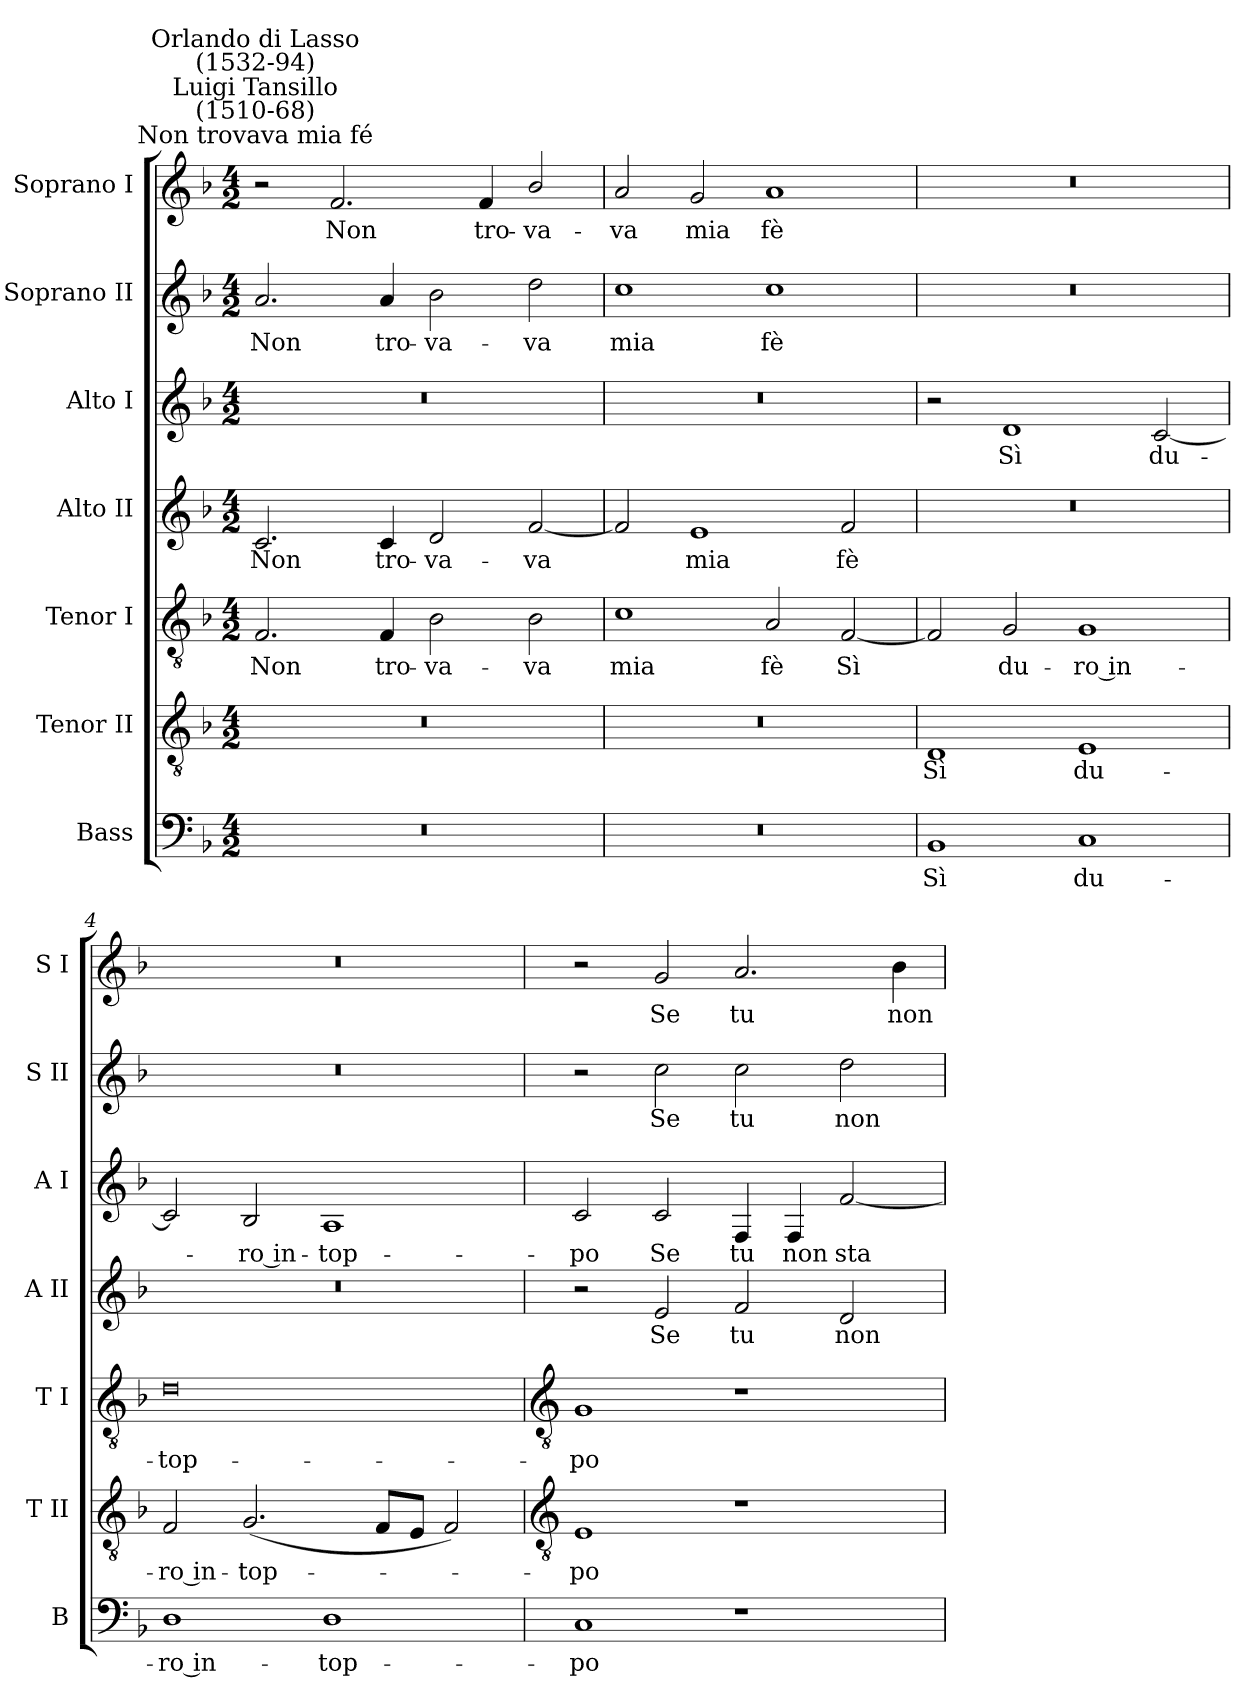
**kern	**text	**kern	**text	**kern	**text	**kern	**text	**kern	**text	**kern	**text	**kern	**text
*part7	*part7	*part6	*part6	*part5	*part5	*part4	*part4	*part3	*part3	*part2	*part2	*part1	*part1
*staff7	*staff7	*staff6	*staff6	*staff5	*staff5	*staff4	*staff4	*staff3	*staff3	*staff2	*staff2	*staff1	*staff1
*I"Bass	*	*I"Tenor II	*	*I"Tenor I	*	*I"Alto II	*	*I"Alto I	*	*I"Soprano II	*	*I"Soprano I	*
*I'B	*	*I'T II	*	*I'T I	*	*I'A II	*	*I'A I	*	*I'S II	*	*I'S I	*
*clefF4	*	*clefGv2	*	*clefGv2	*	*clefG2	*	*clefG2	*	*clefG2	*	*clefG2	*
*k[b-]	*	*k[b-]	*	*k[b-]	*	*k[b-]	*	*k[b-]	*	*k[b-]	*	*k[b-]	*
*F:	*	*F:	*	*F:	*	*F:	*	*F:	*	*F:	*	*F:	*
*M4/2	*	*M4/2	*	*M4/2	*	*M4/2	*	*M4/2	*	*M4/2	*	*M4/2	*
=1	=1	=1	=1	=1	=1	=1	=1	=1	=1	=1	=1	=1	=1
!	!	!	!	!	!	!	!	!	!	!	!	!LO:TX:a:cj:t=Non trovava mia fé	!
!	!	!	!	!	!	!	!	!	!	!	!	!LO:TX:a:cj:t=Luigi Tansillo\n(1510-68)	!
!	!	!	!	!	!	!	!	!	!	!	!	!LO:TX:a:cj:t=Orlando di Lasso\n(1532-94)	!
!	!	!	!	!	!LO:LY:b	!	!LO:LY:b	!	!	!	!LO:LY:b	!	!
0r	.	0r	.	2.F	Non	2.c	Non	0r	.	2.a	Non	2r	.
!	!	!	!	!	!	!	!	!	!	!	!	!	!LO:LY:b
.	.	.	.	.	.	.	.	.	.	.	.	2.f	Non
!	!	!	!	!	!LO:LY:b	!	!LO:LY:b	!	!	!	!LO:LY:b	!	!
.	.	.	.	4F	tro-	4c	tro-	.	.	4a	tro-	.	.
!	!	!	!	!	!LO:LY:b	!	!LO:LY:b	!	!	!	!LO:LY:b	!	!
.	.	.	.	2B-	-va-	2d	-va-	.	.	2b-	-va-	.	.
!	!	!	!	!	!	!	!	!	!	!	!	!	!LO:LY:b
.	.	.	.	.	.	.	.	.	.	.	.	4f	tro-
!	!	!	!	!	!LO:LY:b	!	!LO:LY:b	!	!	!	!LO:LY:b	!	!LO:LY:b
.	.	.	.	2B-	-va	[2f	-va	.	.	2dd	-va	2b-/	-va-
=2	=2	=2	=2	=2	=2	=2	=2	=2	=2	=2	=2	=2	=2
!	!	!	!	!	!LO:LY:b	!	!	!	!	!	!LO:LY:b	!	!LO:LY:b
0r	.	0r	.	1c	mia	2f]	.	0r	.	1cc	mia	2a	-va
!	!	!	!	!	!	!	!LO:LY:b	!	!	!	!	!	!LO:LY:b
.	.	.	.	.	.	1e	mia	.	.	.	.	2g	mia
!	!	!	!	!	!LO:LY:b	!	!	!	!	!	!LO:LY:b	!	!LO:LY:b
.	.	.	.	2A	fè	.	.	.	.	1cc	fè	1a	fè
!	!	!	!	!	!LO:LY:b	!	!LO:LY:b	!	!	!	!	!	!
.	.	.	.	[2F	Sì	2f	fè	.	.	.	.	.	.
=3	=3	=3	=3	=3	=3	=3	=3	=3	=3	=3	=3	=3	=3
!	!LO:LY:b	!	!LO:LY:b	!	!	!	!	!	!	!	!	!	!
1BB-	Sì	1D	Sì	2F]	.	0r	.	2r	.	0r	.	0r	.
!	!	!	!	!	!LO:LY:b	!	!	!	!LO:LY:b	!	!	!	!
.	.	.	.	2G	du-	.	.	1d	Sì	.	.	.	.
!	!LO:LY:b	!	!LO:LY:b	!	!LO:LY:b	!	!	!	!	!	!	!	!
1C	du-	1E	du-	1G	-ro in-	.	.	.	.	.	.	.	.
!	!	!	!	!	!	!	!	!	!LO:LY:b	!	!	!	!
.	.	.	.	.	.	.	.	[2c	du-	.	.	.	.
=4	=4	=4	=4	=4	=4	=4	=4	=4	=4	=4	=4	=4	=4
!	!LO:LY:b	!	!LO:LY:b	!	!LO:LY:b	!	!	!	!	!	!	!	!
1D	-ro in-	2F	-ro in-	0d	-top-	0r	.	2c]	.	0r	.	0r	.
!	!	!	!LO:LY:b	!	!	!	!	!	!LO:LY:b	!	!	!	!
.	.	(<2.G	-top-	.	.	.	.	2B-	ro in-	.	.	.	.
!	!LO:LY:b	!	!	!	!	!	!	!	!LO:LY:b	!	!	!	!
1D	-top-	.	.	.	.	.	.	1A	-top-	.	.	.	.
.	.	8FL	.	.	.	.	.	.	.	.	.	.	.
.	.	8EJ	.	.	.	.	.	.	.	.	.	.	.
.	.	2F)	.	.	.	.	.	.	.	.	.	.	.
!!LO:LB:g=z
=5	=5	=5	=5	=5	=5	=5	=5	=5	=5	=5	=5	=5	=5
*	*	*clefGv2	*	*clefGv2	*	*	*	*	*	*	*	*	*
!	!LO:LY:b	!	!LO:LY:b	!	!LO:LY:b	!	!	!	!LO:LY:b	!	!	!	!
1C	-po	1E	po	1G	-po	2r	.	2c	-po	2r	.	2r	.
!	!	!	!	!	!	!	!LO:LY:b	!	!LO:LY:b	!	!LO:LY:b	!	!LO:LY:b
.	.	.	.	.	.	2e	Se	2c	Se	2cc	Se	2g	Se
!	!	!	!	!	!	!	!LO:LY:b	!	!LO:LY:b	!	!LO:LY:b	!	!LO:LY:b
1r	.	1r	.	1r	.	2f	tu	4F	tu	2cc	tu	2.a	tu
!	!	!	!	!	!	!	!	!	!LO:LY:b	!	!	!	!
.	.	.	.	.	.	.	.	4F	non	.	.	.	.
!	!	!	!	!	!	!	!LO:LY:b	!	!LO:LY:b	!	!LO:LY:b	!	!
.	.	.	.	.	.	2d	non	[2f	sta-	2dd	non	.	.
!	!	!	!	!	!	!	!	!	!	!	!	!	!LO:LY:b
.	.	.	.	.	.	.	.	.	.	.	.	4b-	non
=	=	=	=	=	=	=	=	=	=	=	=	=	=
*-	*-	*-	*-	*-	*-	*-	*-	*-	*-	*-	*-	*-	*-
